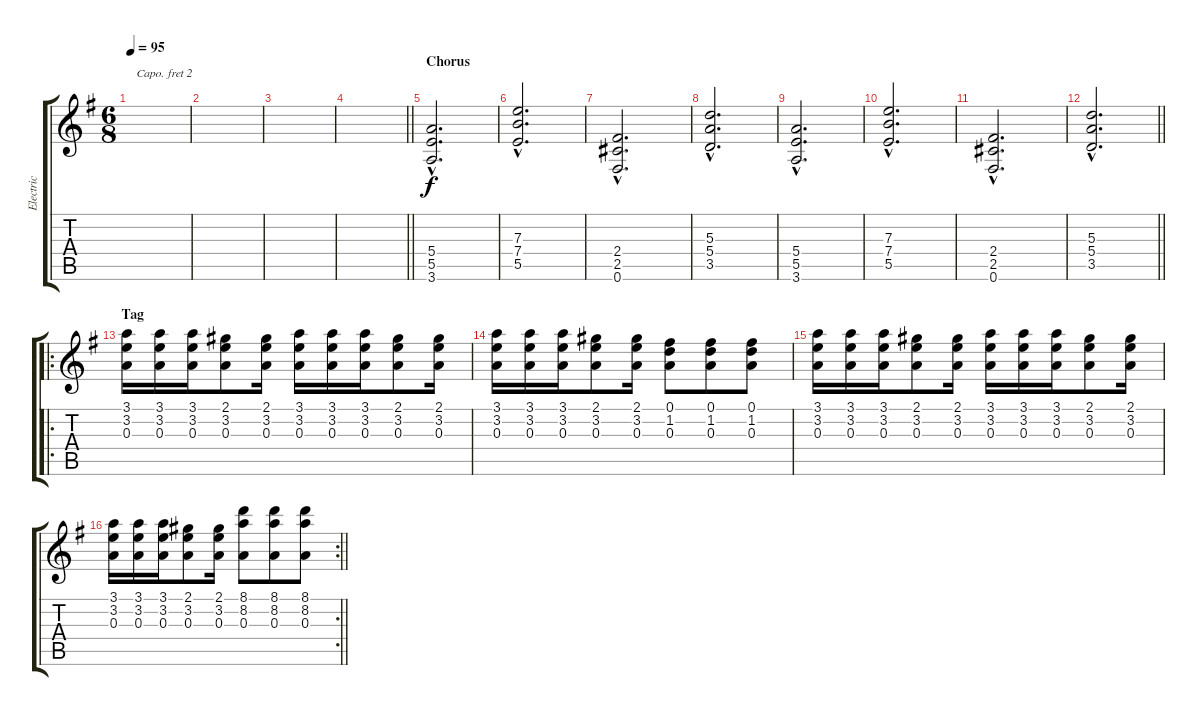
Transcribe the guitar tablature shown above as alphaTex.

\track ("Electric" "Electric") {instrument distortionguitar}
\staff {score tabs}
\capo 2
\tuning (E4 B3 G3 D3 A2 E2) {hide}
\ts (6 8)
\tempo 95
\clef g2
\ks g
|
|
|
\barLineRight lightlight
|
\section ("" "Chorus")
(5.4{hac} 5.5{hac} 3.6{hac}).2{d} |
(7.3{hac} 7.4{hac} 5.5{hac}).2{d} |
(2.4{hac} 2.5{hac} 0.6{hac}).2{d} |
(5.3{hac} 5.4{hac} 3.5{hac}).2{d} |
(5.4{hac} 5.5{hac} 3.6{hac}).2{d} |
(7.3{hac} 7.4{hac} 5.5{hac}).2{d} |
(2.4{hac} 2.5{hac} 0.6{hac}).2{d} |
\barLineRight lightlight
(5.3{hac} 5.4{hac} 3.5{hac}).2{d} |
\ro
\section ("" "Tag")
(3.1 3.2 0.3).16 (3.1 3.2 0.3).16 (3.1 3.2 0.3).16 (2.1 3.2 0.3).8 (2.1 3.2 0.3).16 (3.1 3.2 0.3).16 (3.1 3.2 0.3).16 (3.1 3.2 0.3).16 (2.1 3.2 0.3).8 (2.1 3.2 0.3).16 |
(3.1 3.2 0.3).16 (3.1 3.2 0.3).16 (3.1 3.2 0.3).16 (2.1 3.2 0.3).8 (2.1 3.2 0.3).16 (0.1 1.2 0.3).8 (0.1 1.2 0.3).8 (0.1 1.2 0.3).8 |
(3.1 3.2 0.3).16 (3.1 3.2 0.3).16 (3.1 3.2 0.3).16 (2.1 3.2 0.3).8 (2.1 3.2 0.3).16 (3.1 3.2 0.3).16 (3.1 3.2 0.3).16 (3.1 3.2 0.3).16 (2.1 3.2 0.3).8 (2.1 3.2 0.3).16 |
\rc 2
\barLineRight lightlight
(3.1 3.2 0.3).16 (3.1 3.2 0.3).16 (3.1 3.2 0.3).16 (2.1 3.2 0.3).8 (2.1 3.2 0.3).16 (8.1 8.2 0.3).8 (8.1 8.2 0.3).8 (8.1 8.2 0.3).8
